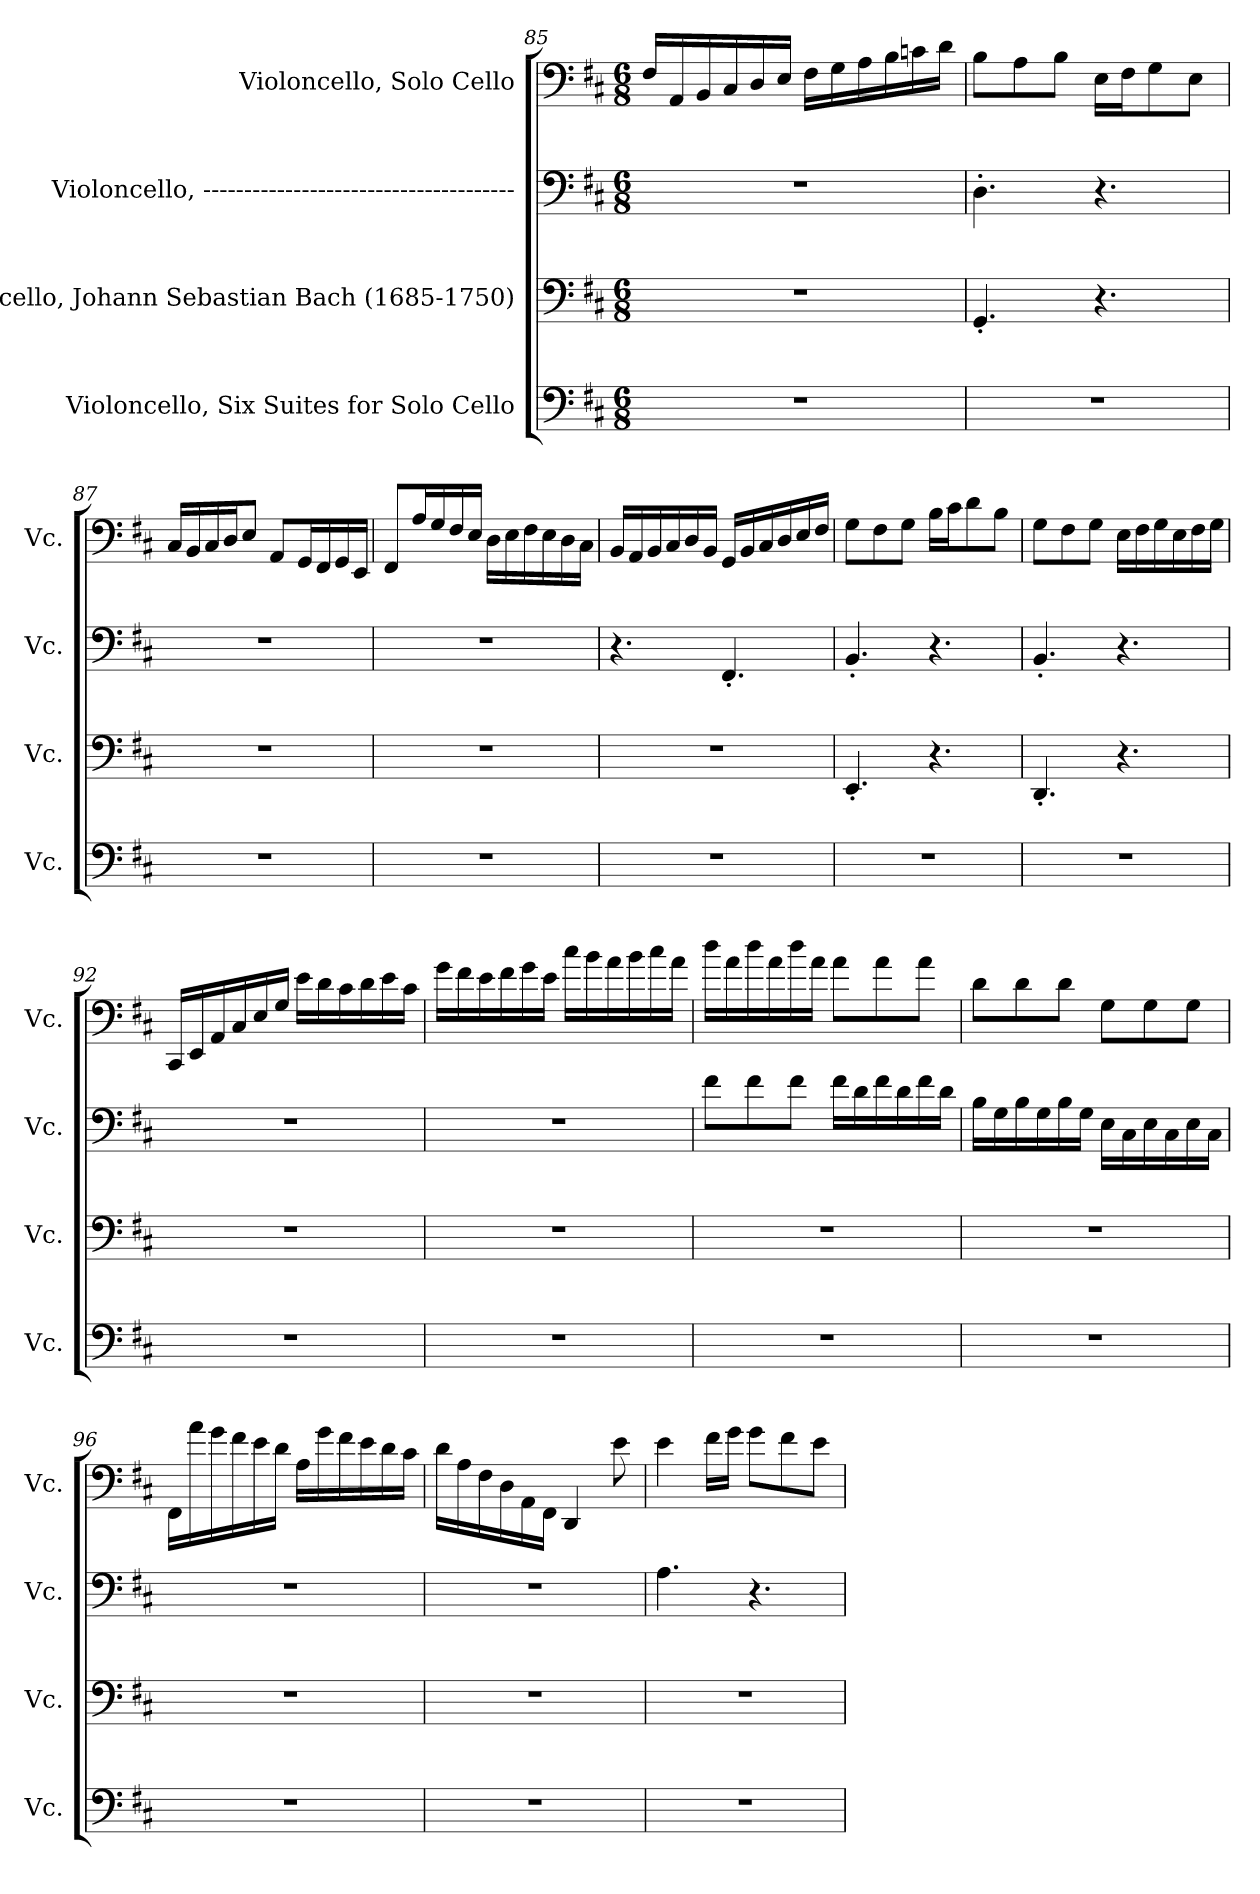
**kern	**kern	**kern	**kern
*part4	*part3	*part2	*part1
*staff4	*staff3	*staff2	*staff1
*I"Violoncello, Six Suites for Solo Cello	*I"Violoncello, Johann Sebastian Bach  (1685-1750)	*I"Violoncello, --------------------------------------	*I"Violoncello, Solo Cello
*I'Vc.	*I'Vc.	*I'Vc.	*I'Vc.
*clefF4	*clefF4	*clefF4	*clefF4
*k[f#c#]	*k[f#c#]	*k[f#c#]	*k[f#c#]
*M6/8	*M6/8	*M6/8	*M6/8
=85	=85	=85	=85
2.r	2.r	2.r	16F#/LL
.	.	.	16AA/
.	.	.	16BB/
.	.	.	16C#/
.	.	.	16D/
.	.	.	16E/JJ
.	.	.	16F#\LL
.	.	.	16G\
.	.	.	16A\
.	.	.	16B\
.	.	.	16cn\
.	.	.	16d\JJ
=86	=86	=86	=86
2.r	4.GG'/	4.D'\	8B\L
.	.	.	8A\
.	.	.	8B\J
.	4.r	4.r	16E\LL
.	.	.	16F#\J
.	.	.	8G\
.	.	.	8E\J
!!LO:LB:g=z
=87	=87	=87	=87
2.r	2.r	2.r	16C#/LL
.	.	.	16BB/
.	.	.	16C#/
.	.	.	16D/J
.	.	.	8E/J
.	.	.	8AA/L
.	.	.	16GG/L
.	.	.	16FF#/
.	.	.	16GG/
.	.	.	16EE/JJ
=88	=88	=88	=88
2.r	2.r	2.r	8FF#/L
.	.	.	16A/L
.	.	.	16G/
.	.	.	16F#/
.	.	.	16E/JJ
.	.	.	16D\LL
.	.	.	16E\
.	.	.	16F#\
.	.	.	16E\
.	.	.	16D\
.	.	.	16C#\JJ
=89	=89	=89	=89
2.r	2.r	4.r	16BB/LL
.	.	.	16AA/
.	.	.	16BB/
.	.	.	16C#/
.	.	.	16D/
.	.	.	16BB/JJ
.	.	4.FF#'/	16GG/LL
.	.	.	16BB/
.	.	.	16C#/
.	.	.	16D/
.	.	.	16E/
.	.	.	16F#/JJ
=90	=90	=90	=90
2.r	4.EE'/	4.BB'/	8G\L
.	.	.	8F#\
.	.	.	8G\J
.	4.r	4.r	16B\LL
.	.	.	16c#\J
.	.	.	8d\
.	.	.	8B\J
!!LO:LB:g=z
=91	=91	=91	=91
2.r	4.DD'/	4.BB'/	8G\L
.	.	.	8F#\
.	.	.	8G\J
.	4.r	4.r	16E\LL
.	.	.	16F#\
.	.	.	16G\
.	.	.	16E\
.	.	.	16F#\
.	.	.	16G\JJ
=92	=92	=92	=92
2.r	2.r	2.r	16CC#/LL
.	.	.	16EE/
.	.	.	16AA/
.	.	.	16C#/
.	.	.	16E/
.	.	.	16G/JJ
.	.	.	16e\LL
.	.	.	16d\
.	.	.	16c#\
.	.	.	16d\
.	.	.	16e\
.	.	.	16c#\JJ
=93	=93	=93	=93
2.r	2.r	2.r	16g\LL
.	.	.	16f#\
.	.	.	16e\
.	.	.	16f#\
.	.	.	16g\
.	.	.	16e\JJ
.	.	.	16cc#\LL
.	.	.	16b\
.	.	.	16a\
.	.	.	16b\
.	.	.	16cc#\
.	.	.	16a\JJ
!!LO:PB:g=z
=94	=94	=94	=94
2.r	2.r	8f#\L	16dd\LL
.	.	.	16a\
.	.	8f#\	16dd\
.	.	.	16a\
.	.	8f#\J	16dd\
.	.	.	16a\JJ
.	.	16f#\LL	8a\L
.	.	16d\	.
.	.	16f#\	8a\
.	.	16d\	.
.	.	16f#\	8a\J
.	.	16d\JJ	.
=95	=95	=95	=95
2.r	2.r	16B\LL	8d\L
.	.	16G\	.
.	.	16B\	8d\
.	.	16G\	.
.	.	16B\	8d\J
.	.	16G\JJ	.
.	.	16E\LL	8G\L
.	.	16C#\	.
.	.	16E\	8G\
.	.	16C#\	.
.	.	16E\	8G\J
.	.	16C#\JJ	.
=96	=96	=96	=96
2.r	2.r	2.r	16FF#\LL
.	.	.	16a\
.	.	.	16g\
.	.	.	16f#\
.	.	.	16e\
.	.	.	16d\JJ
.	.	.	16A\LL
.	.	.	16g\
.	.	.	16f#\
.	.	.	16e\
.	.	.	16d\
.	.	.	16c#\JJ
!!LO:LB:g=z
=97	=97	=97	=97
2.r	2.r	2.r	16d\LL
.	.	.	16A\
.	.	.	16F#\
.	.	.	16D\
.	.	.	16AA\
.	.	.	16FF#\JJ
.	.	.	4DD/
.	.	.	8e\
=98	=98	=98	=98
2.r	2.r	4.A\	4e\
.	.	.	16f#\LL
.	.	.	16g\JJ
.	.	4.r	8g\L
.	.	.	8f#\
.	.	.	8e\J
=	=	=	=
*-	*-	*-	*-
